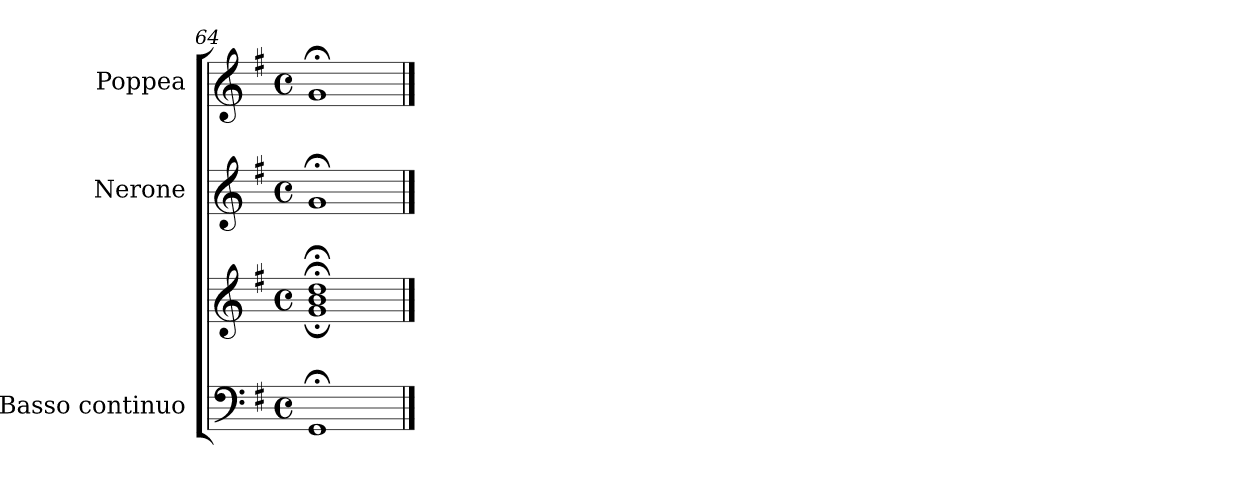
**kern	**kern	**kern	**kern
*part3	*part3	*part2	*part1
*staff4	*staff3	*staff2	*staff1
*I"Basso  continuo	*	*I"Nerone	*I"Poppea
*	*	*I'N	*I'P
*clefF4	*clefG2	*clefG2	*clefG2
*k[f#]	*k[f#]	*k[f#]	*k[f#]
*M4/4	*M4/4	*M4/4	*M4/4
*met(c)	*met(c)	*met(c)	*met(c)
=64	=64	=64	=64
*	*^	*	*
*	*	*^	*	*
1GG;<	1dd;<	1b;	1g;<	1g;<	1g;<
*	*v	*v	*v	*	*
==	==	==	==
*-	*-	*-	*-
